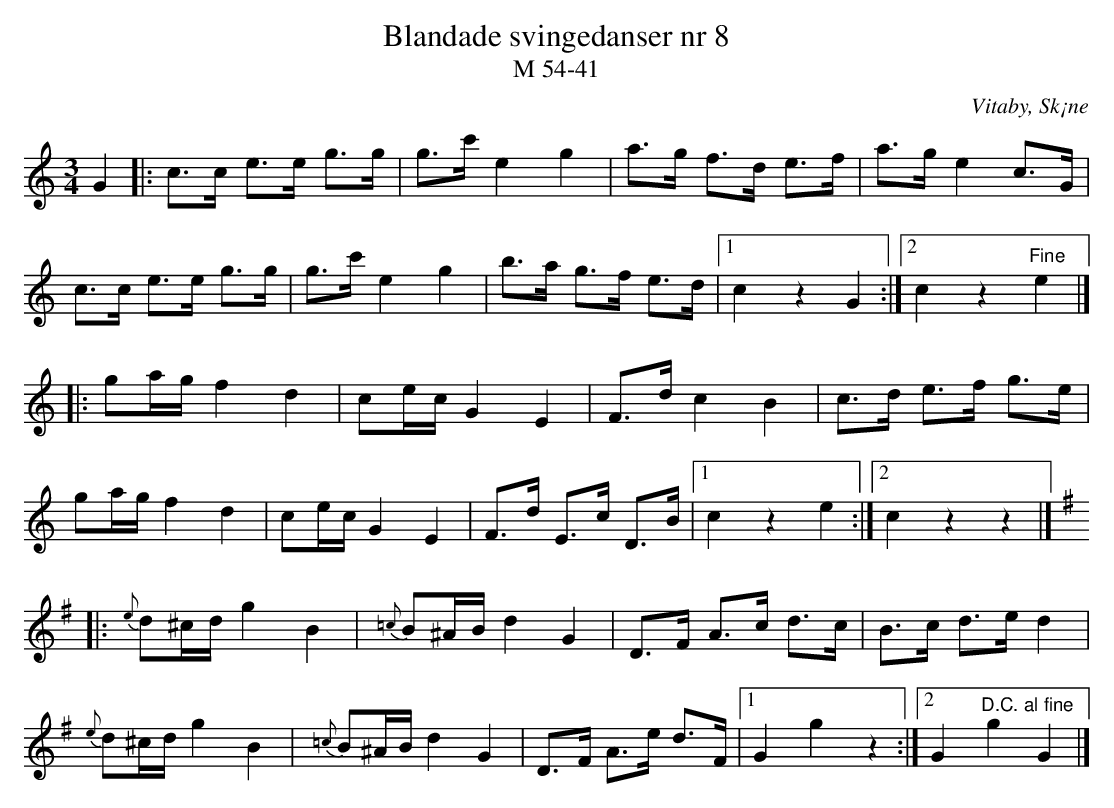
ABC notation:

X:1
T:Blandade svingedanser nr 8
T:M 54-41
O:Vitaby, Sk¡ne
M:3/4
L:1/8
Q:108
K:C
G2 |: c>c e>e g>g | g>c' e2 g2 | a>g f>d e>f | a>g e2 c>G |
c>c e>e g>g | g>c' e2 g2 | b>a g>f e>d |1 c2 z2 G2 :|2 c2 z2 "Fine"e2 |]
|: ga/g/ f2 d2 | ce/c/G2 E2 | F>d c2 B2 | c>d e>f g>e |
ga/g/ f2 d2 | ce/c/G2 E2 | F>d E>c D>B |1 c2 z2 e2 :|2 c2 z2 z2 |]
[K:G] |: {e}d^c/d/ g2 B2 | {=c}B^A/B/ d2 G2 | D>F A>c d>c | B>c d>e d2 |
{e}d^c/d/ g2 B2 | {=c}B^A/B/ d2 G2 | D>F A>e d>F |1 G2 g2 z2 :|2 G2 "D.C. al fine"g2 G2 |]
